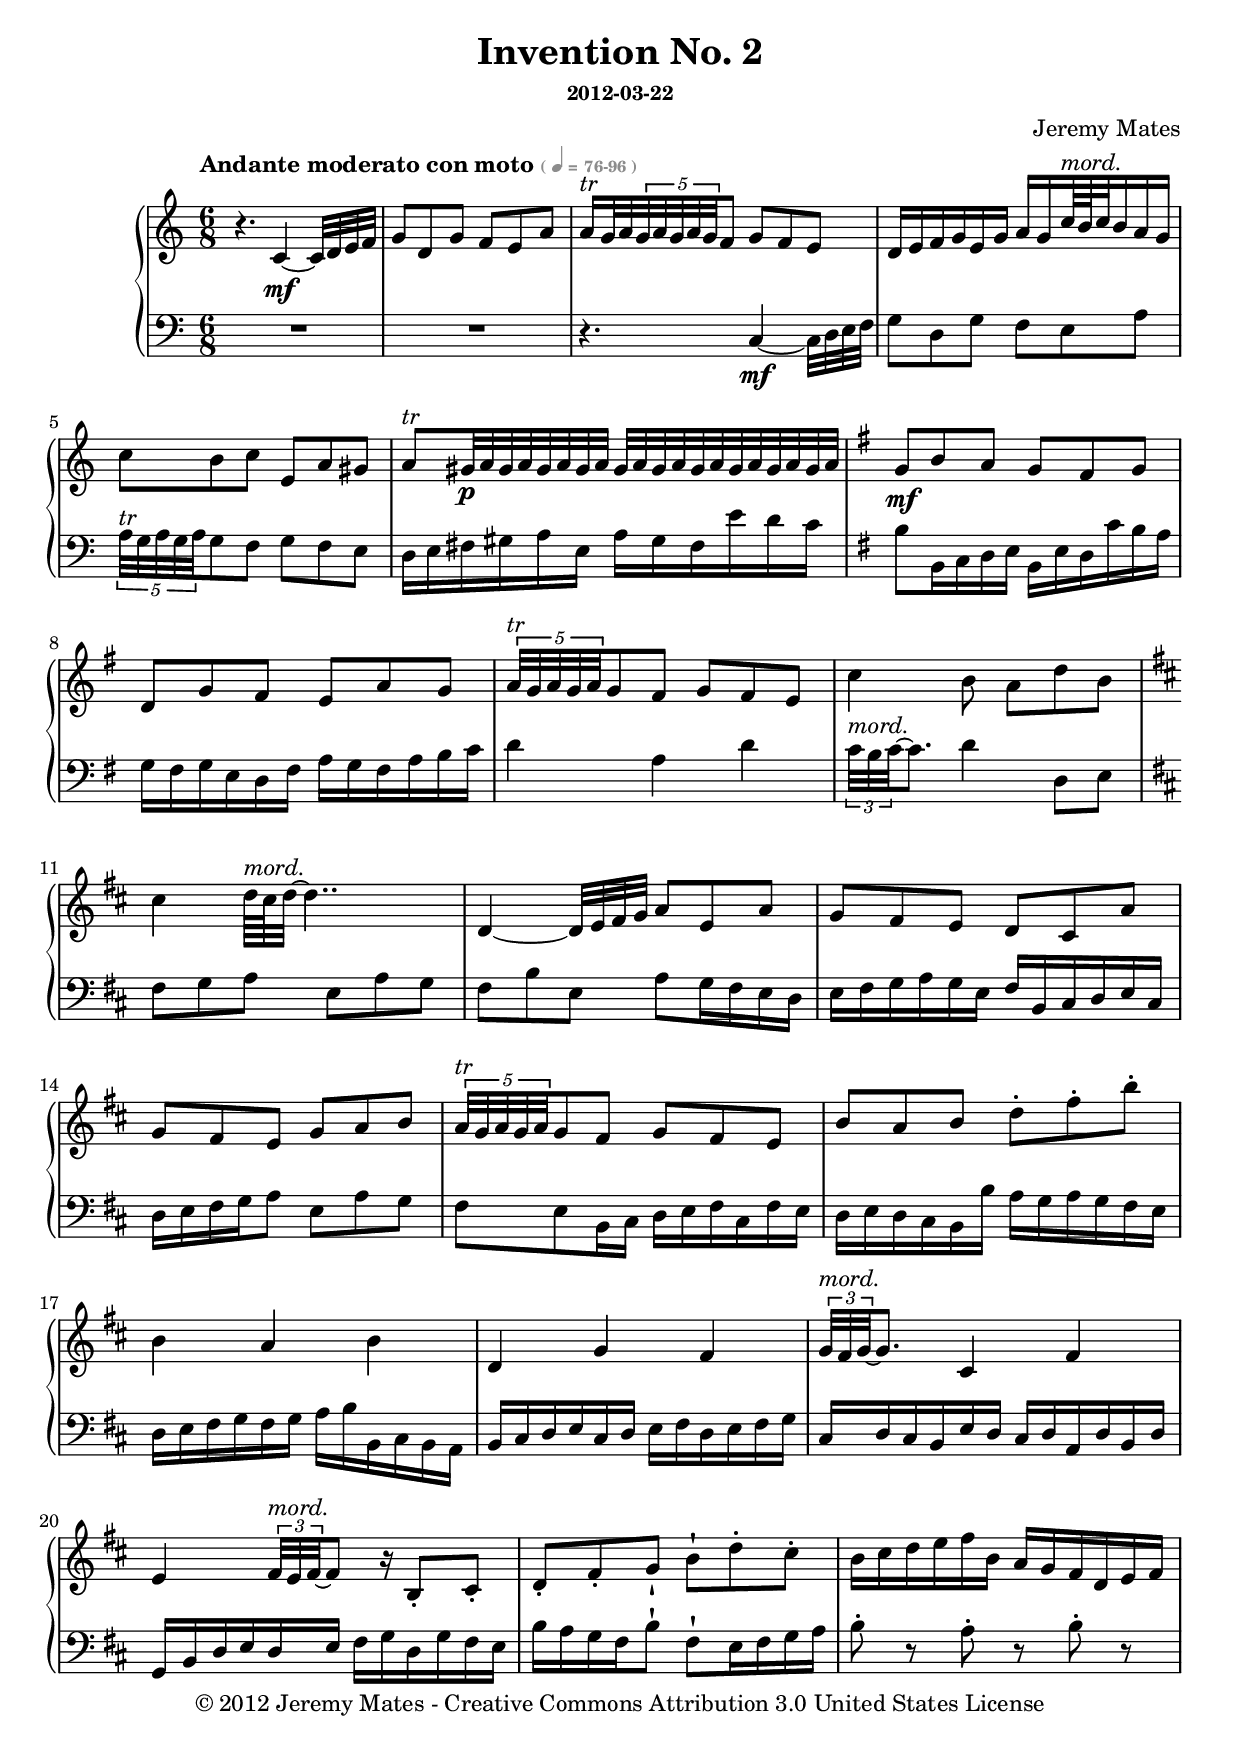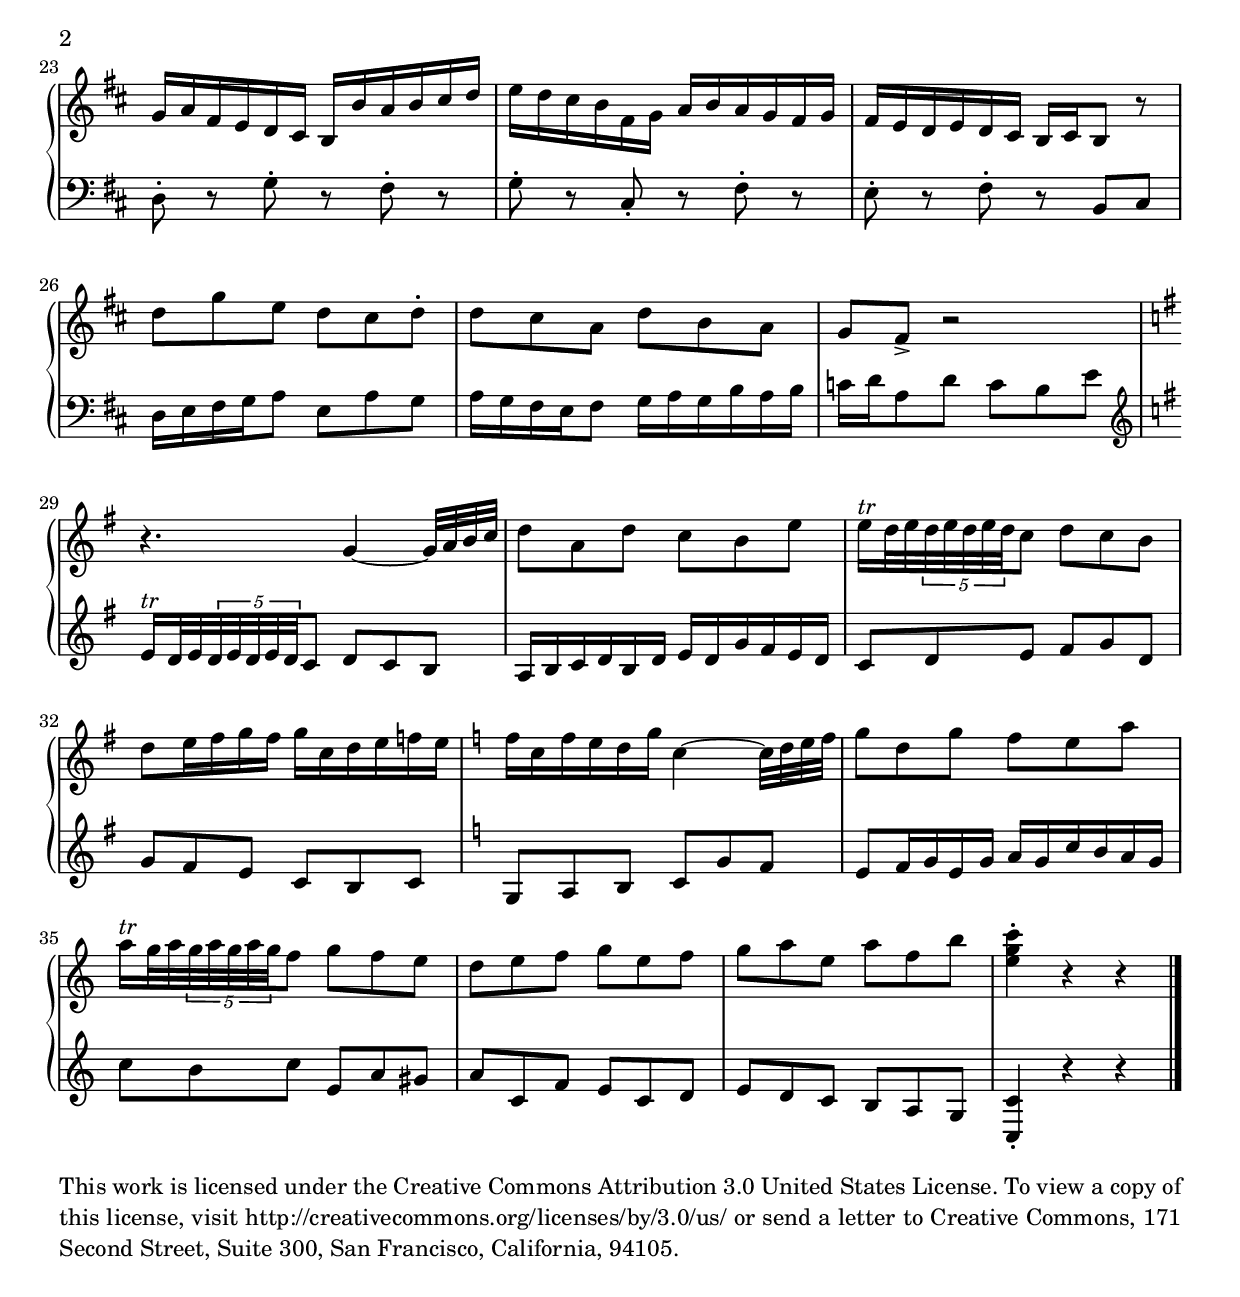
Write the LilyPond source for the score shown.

% LilyPond engraving system - http://www.lilypond.org/
%
% The first phrase was derived from noodling about on the Piano (perhaps
% related to efforts learning WtK Fugue 1), and subsequent phrases from
% development of that phrase. Trills and rhythmic variety probably a
% reaction to my trill-free (fanfare1) and rhythmically bland (menuet3)
% prior works.

\version "2.16.0"

\include "articulate.ly"

#(define-markup-list-command (paragraph layout props args) (markup-list?)
 (interpret-markup-list layout props
   (make-justified-lines-markup-list (cons (make-hspace-markup 0) args))))

\header {
  title       = "Invention No. 2"
  subsubtitle = "2012-03-22"
  composer    = "Jeremy Mates"
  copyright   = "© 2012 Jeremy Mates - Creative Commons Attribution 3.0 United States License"
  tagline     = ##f
}

firstBitUpper = \relative c' {
  r4. c4~\mf c32 d e f
  g8 d g f e a
  a16^\markup { \italic "tr" } g32 a \times 4/5 { g a g a g } f8 g f e
  d16 e f g e g a g  c64^\markup { \italic "mord." } b c32 b16 a g |

  c8 b c e, a gis
  a8^\markup { \italic "tr" } gis32\p a gis a gis a gis a gis a gis a gis a gis a gis a gis a
  \key g \major
  g8\mf b a g fis g
  d8 g fis e a g |
}

secondBitUpper = \relative g' {
  \times 4/5 { a32^\markup { \italic "tr" } g a g a } g8 fis8 g fis e |
  c'4 b8 a d b
  \key d \major
  cis4 d64^\markup { \italic "mord." } cis d32~ d4..
  d,4~ d32 e fis g a8 e a |

  g8 fis e d cis a'
  g8 fis e g a b
  \times 4/5 { a32^\markup { \italic "tr" } g a g a } g8  fis8 g fis e
  b'8 a b d-. fis-. b-. |
}

thirdBitUpper = \relative b' {
  b4 a b4
  d,4 g fis
  \times 2/3 { g32^\markup { \italic "mord." } fis g~ } g8. cis,4 fis
  e4 \times 2/3 { fis32^\markup { \italic "mord." } e fis~ } fis8 r16  b,8-. cis-. |

  d8-. fis-. g-| b-| d-. cis-.
  b16 cis d e  fis b, a g  fis d e fis
  g16 a fis e  d cis b b'  a b cis d
  e16 d cis b  fis g a b  a g fis g |

  fis16 e d e  d cis b cis  b8 r
  d'8 g e d cis d-.
  d8 cis a d b a
  g8 fis-> r2 |
}

fourthBitUpper = \relative g' {
  \key g \major
  r4. g4~ g32 a b c
  d8 a d c b e
  e16^\markup { \italic "tr" } d32 e \times 4/5 { d e d e d } c8 d c b
  d8 e16 fis g fis g c, d e f e |

  \key c \major

  f16 c f e d g c,4~ c32 d e f |
  g8 d g f e a
  a16^\markup { \italic "tr" } g32 a \times 4/5 { g a g a g } f8 g f e |
  d8 e f g e f

  g8 a e a f b
  <e, g c>4-. r r |
}

firstBitLower = \relative c {
  R2.
  R2.
  r4. c4~\mf c32 d e f
  g8 d g f e a

  \times 4/5 { a32^\markup { \italic "tr" } g a g a } g8  f8 g f e |
  d16 e fis gis a e a gis fis e' d c
  \key g \major
  b8 b,16 c  d e b e  d c' b a
  g16 fis g e  d fis a g  fis a b c |
}

secondBitLower = \relative d' {
  d4 a d
  \times 2/3 { c32^\markup { \italic "mord." } b c~ } c8. d4 d,8 e |
  \key d \major
  fis8 g a e a g
  fis8 b e, a g16 fis e d

  e16 fis g a  g e fis b,  cis d e cis
  d16 e fis g  a8 e a g
  fis8 e   b16 cis d e fis cis fis e
  d16 e d cis  b b' a g  a g fis e |
}

thirdBitLower = \relative d {
  d16 e fis g  fis g a b    b, cis b a
  b16 cis d e  cis d e fis  d e fis g
  cis,16 d cis b  e d cis d  a d b d
  g,16 b d e  d e fis g  d g fis e

  b'16 a g fis  b8-| fis-| e16 fis g a
  b8-. r a-. r b-. r
  d,8-. r g-. r fis-. r
  g8-. r cis,-. r fis-. r |

  e8-. r fis-. r b,8 cis
  d16 e fis g a8 e a g
  a16 g fis e fis8 g16 a g b a b
  c16 d a8 d c b e |
}

fourthBitLower = \relative e' {
  \key g \major
  \clef treble
  e16^\markup { \italic "tr" } d32 e \times 4/5 { d e d e d } c8 d c b
  a16 b c d b d e d g fis e d
  c8 d e fis g d
  g8 fis e c b c

  \key c \major
  g8 a b c g' f
  e8 f16 g e g a g c b a g
  c8 b c e, a gis
  a8 c, f e c d

  \relative c' {
    e8 d c b a g
    <c, c'>4-. r r |
  }
}

upper = {
  \clef treble
  \time 6/8
  \tempo \markup {
    "Andante moderato con moto" \with-color #(x11-color 'grey55) \teeny { "(" \general-align #Y #DOWN \note #"4" #1
    = "76-96 )" }
  }
% for MIDI playback (emits spurious warnings)
  \set Score.tempoHideNote = ##t
  \tempo 4=88

  \firstBitUpper
  \secondBitUpper
  \thirdBitUpper
  \fourthBitUpper

  \bar "|."
}

lower = {
  \clef bass

  \firstBitLower
  \secondBitLower
  \thirdBitLower
  \fourthBitLower

  \bar "|."
}

theMusic = {
  \new PianoStaff <<
    \set PianoStaff.connectArpeggios = ##t
    \new Staff = "upper" \upper
    \new Staff = "lower" \lower
  >>
}

\book {
  \paper {
   % #(set-paper-size "arch a")
  }
  \score {
    \theMusic
    \layout { }
  }
  \score {
    \unfoldRepeats \articulate {
      \set Score.midiChannelMapping = #'voice
      \theMusic
    }
    \midi { }
  }
  \markuplist { \paragraph {
This work is licensed under the Creative Commons Attribution 3.0 United
States License. To view a copy of this license, visit
http://creativecommons.org/licenses/by/3.0/us/ or send a letter to
Creative Commons, 171 Second Street, Suite 300, San Francisco,
California, 94105.
} }
}
